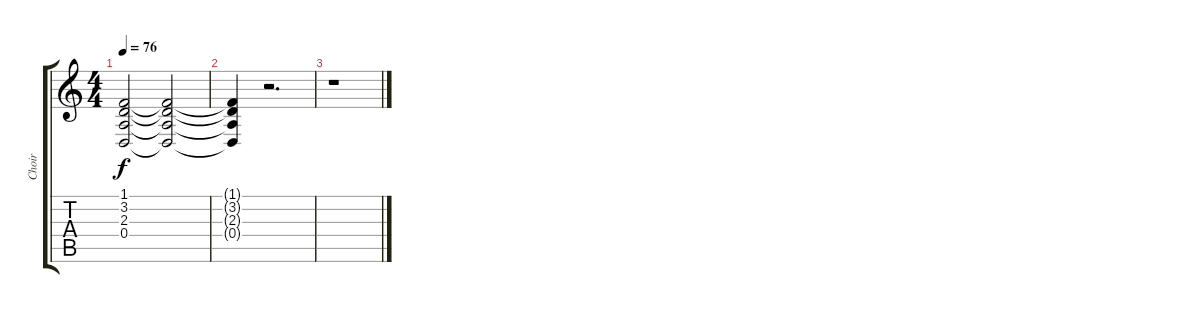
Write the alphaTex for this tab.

\track ("Choir" "Choir") {instrument choiraahs}
\staff {score tabs}
\tuning (E4 B3 G3 D3 A2 E2) {hide}
\ts (4 4)
\tempo 76
\clef g2
\ks c
(1.1{t} 3.2{t} 2.3{t} 0.4{t}).2{dy f volume 7 balance 11} (1.1{t} 3.2{t} 2.3{t} 0.4{t}).2{volume 0} |
(1.1{t} 3.2{t} 2.3{t} 0.4{t}).4 r.2{d balance 8} |
r.1
